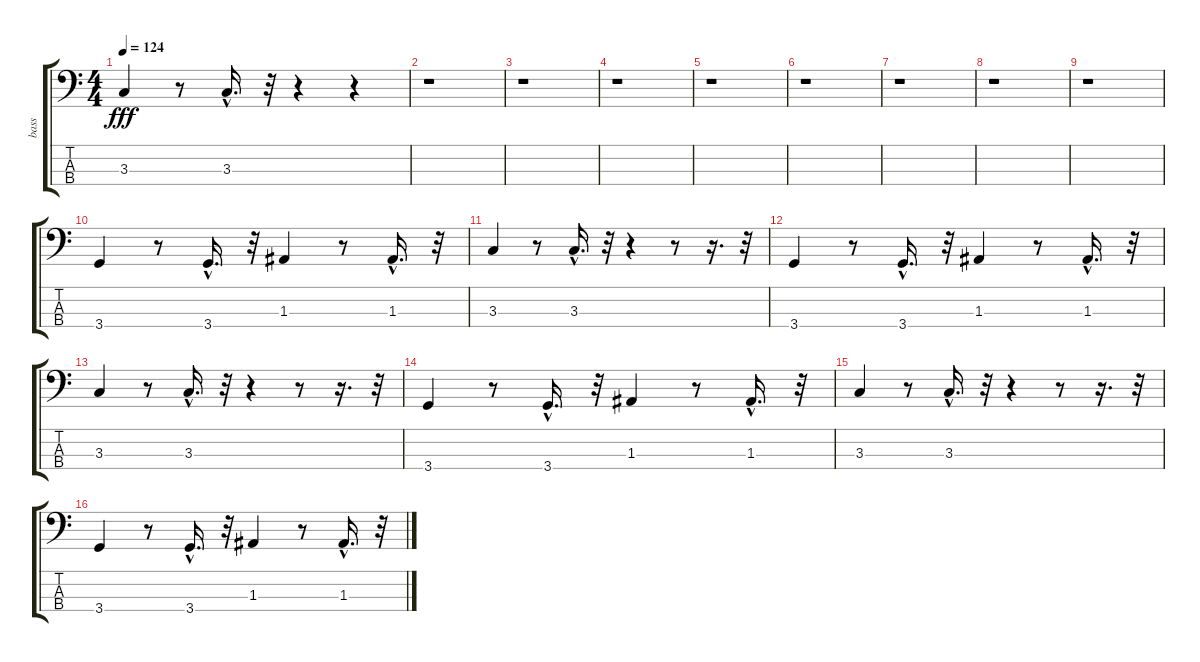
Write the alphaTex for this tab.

\track ("bass" "bass") {instrument electricbassfinger}
\staff {score tabs}
\tuning (G2 D2 A1 E1) {hide}
\ts (4 4)
\tempo 124
\clef f4
\ks c
3.3.4{dy fff} r.8 3.3{hac}.16{d} r.32 r.4 r.4 |
r.1 |
r.1 |
r.1 |
r.1 |
r.1 |
r.1 |
r.1 |
r.1 |
3.4.4 r.8 3.4{hac}.16{d} r.32 1.3.4 r.8 1.3{hac}.16{d} r.32 |
3.3.4 r.8 3.3{hac}.16{d} r.32 r.4 r.8 r.16{d} r.32 |
3.4.4 r.8 3.4{hac}.16{d} r.32 1.3.4 r.8 1.3{hac}.16{d} r.32 |
3.3.4 r.8 3.3{hac}.16{d} r.32 r.4 r.8 r.16{d} r.32 |
3.4.4 r.8 3.4{hac}.16{d} r.32 1.3.4 r.8 1.3{hac}.16{d} r.32 |
3.3.4 r.8 3.3{hac}.16{d} r.32 r.4 r.8 r.16{d} r.32 |
3.4.4 r.8 3.4{hac}.16{d} r.32 1.3.4 r.8 1.3{hac}.16{d} r.32
